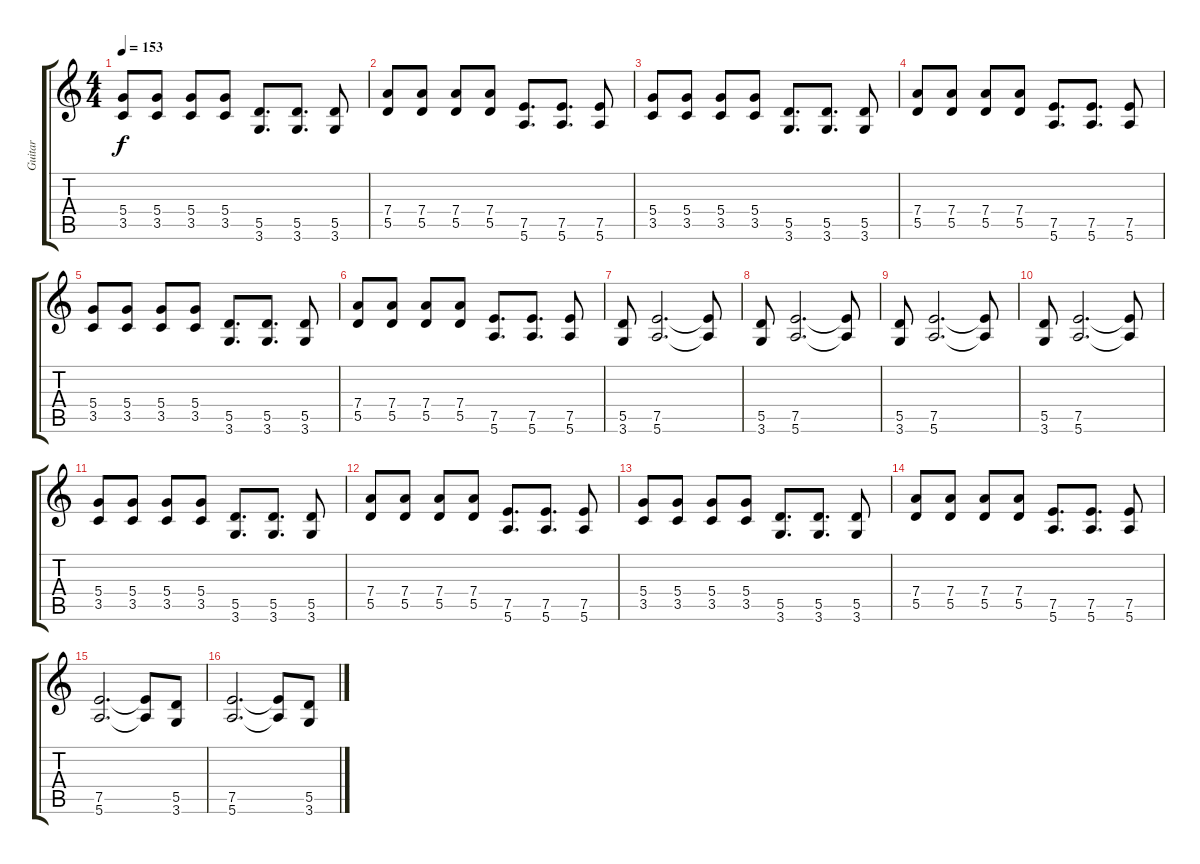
\track ("Guitar" "Guitar") {instrument distortionguitar}
\staff {score tabs}
\tuning (E4 B3 G3 D3 A2 E2) {hide}
\ts (4 4)
\tempo 153
\clef g2
\ks c
(5.4 3.5).8{dy f} (5.4 3.5).8 (5.4 3.5).8 (5.4 3.5).8 (5.5 3.6).8{d} (5.5 3.6).8{d} (5.5 3.6).8 |
(7.4 5.5).8 (7.4 5.5).8 (7.4 5.5).8 (7.4 5.5).8 (7.5 5.6).8{d} (7.5 5.6).8{d} (7.5 5.6).8 |
(5.4 3.5).8 (5.4 3.5).8 (5.4 3.5).8 (5.4 3.5).8 (5.5 3.6).8{d} (5.5 3.6).8{d} (5.5 3.6).8 |
(7.4 5.5).8 (7.4 5.5).8 (7.4 5.5).8 (7.4 5.5).8 (7.5 5.6).8{d} (7.5 5.6).8{d} (7.5 5.6).8 |
(5.4 3.5).8 (5.4 3.5).8 (5.4 3.5).8 (5.4 3.5).8 (5.5 3.6).8{d} (5.5 3.6).8{d} (5.5 3.6).8 |
(7.4 5.5).8 (7.4 5.5).8 (7.4 5.5).8 (7.4 5.5).8 (7.5 5.6).8{d} (7.5 5.6).8{d} (7.5 5.6).8 |
(5.5 3.6).8 (7.5 5.6).2{d} (7.5{t} 5.6{t}).8 |
(5.5 3.6).8 (7.5 5.6).2{d} (7.5{t} 5.6{t}).8 |
(5.5 3.6).8 (7.5 5.6).2{d} (7.5{t} 5.6{t}).8 |
(5.5 3.6).8 (7.5 5.6).2{d} (7.5{t} 5.6{t}).8 |
(5.4 3.5).8 (5.4 3.5).8 (5.4 3.5).8 (5.4 3.5).8 (5.5 3.6).8{d} (5.5 3.6).8{d} (5.5 3.6).8 |
(7.4 5.5).8 (7.4 5.5).8 (7.4 5.5).8 (7.4 5.5).8 (7.5 5.6).8{d} (7.5 5.6).8{d} (7.5 5.6).8 |
(5.4 3.5).8 (5.4 3.5).8 (5.4 3.5).8 (5.4 3.5).8 (5.5 3.6).8{d} (5.5 3.6).8{d} (5.5 3.6).8 |
(7.4 5.5).8 (7.4 5.5).8 (7.4 5.5).8 (7.4 5.5).8 (7.5 5.6).8{d} (7.5 5.6).8{d} (7.5 5.6).8 |
(7.5 5.6).2{d} (7.5{t} 5.6{t}).8 (5.5 3.6).8 |
(7.5 5.6).2{d} (7.5{t} 5.6{t}).8 (5.5 3.6).8
